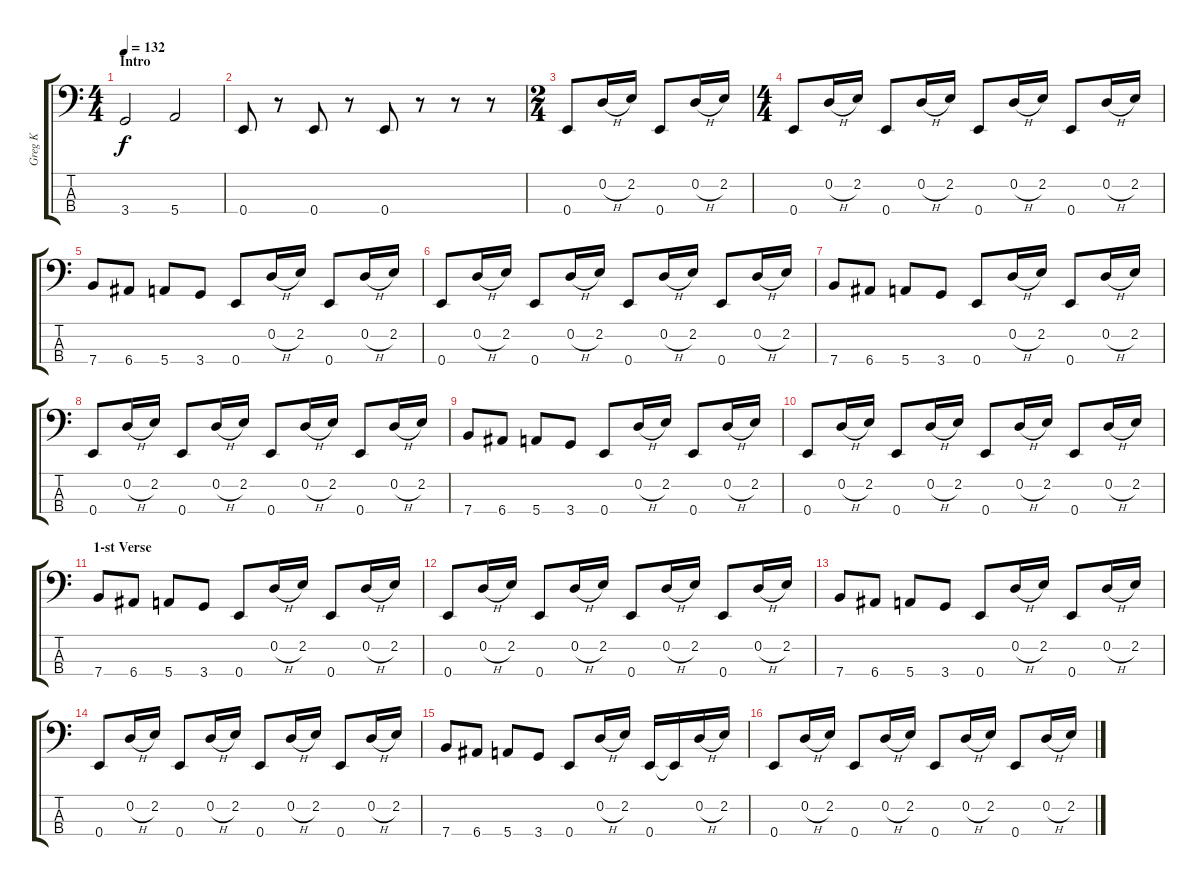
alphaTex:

\track ("Greg K" "Greg K") {instrument electricbassfinger}
\staff {score tabs}
\tuning (G2 D2 A1 E1) {hide}
\ts (4 4)
\section ("" "Intro")
\tempo 132
\clef f4
\ks c
3.4.2{dy f instrument electricbassfinger} 5.4.2 |
0.4.8 r.8 0.4.8 r.8 0.4.8 r.8 r.8 r.8 |
\ts (2 4)
0.4.8 0.2{h}.16 2.2.16 0.4.8 0.2{h}.16 2.2.16 |
\ts (4 4)
0.4.8 0.2{h}.16 2.2.16 0.4.8 0.2{h}.16 2.2.16 0.4.8 0.2{h}.16 2.2.16 0.4.8 0.2{h}.16 2.2.16 |
7.4.8 6.4.8 5.4.8 3.4.8 0.4.8 0.2{h}.16 2.2.16 0.4.8 0.2{h}.16 2.2.16 |
0.4.8 0.2{h}.16 2.2.16 0.4.8 0.2{h}.16 2.2.16 0.4.8 0.2{h}.16 2.2.16 0.4.8 0.2{h}.16 2.2.16 |
7.4.8 6.4.8 5.4.8 3.4.8 0.4.8 0.2{h}.16 2.2.16 0.4.8 0.2{h}.16 2.2.16 |
0.4.8 0.2{h}.16 2.2.16 0.4.8 0.2{h}.16 2.2.16 0.4.8 0.2{h}.16 2.2.16 0.4.8 0.2{h}.16 2.2.16 |
7.4.8 6.4.8 5.4.8 3.4.8 0.4.8 0.2{h}.16 2.2.16 0.4.8 0.2{h}.16 2.2.16 |
0.4.8 0.2{h}.16 2.2.16 0.4.8 0.2{h}.16 2.2.16 0.4.8 0.2{h}.16 2.2.16 0.4.8 0.2{h}.16 2.2.16 |
\section ("" "1-st Verse")
7.4.8 6.4.8 5.4.8 3.4.8 0.4.8 0.2{h}.16 2.2.16 0.4.8 0.2{h}.16 2.2.16 |
0.4.8 0.2{h}.16 2.2.16 0.4.8 0.2{h}.16 2.2.16 0.4.8 0.2{h}.16 2.2.16 0.4.8 0.2{h}.16 2.2.16 |
7.4.8 6.4.8 5.4.8 3.4.8 0.4.8 0.2{h}.16 2.2.16 0.4.8 0.2{h}.16 2.2.16 |
0.4.8 0.2{h}.16 2.2.16 0.4.8 0.2{h}.16 2.2.16 0.4.8 0.2{h}.16 2.2.16 0.4.8 0.2{h}.16 2.2.16 |
7.4.8 6.4.8 5.4.8 3.4.8 0.4.8 0.2{h}.16 2.2.16 0.4.16 0.4{t}.16 0.2{h}.16 2.2.16 |
0.4.8 0.2{h}.16 2.2.16 0.4.8 0.2{h}.16 2.2.16 0.4.8 0.2{h}.16 2.2.16 0.4.8 0.2{h}.16 2.2.16
